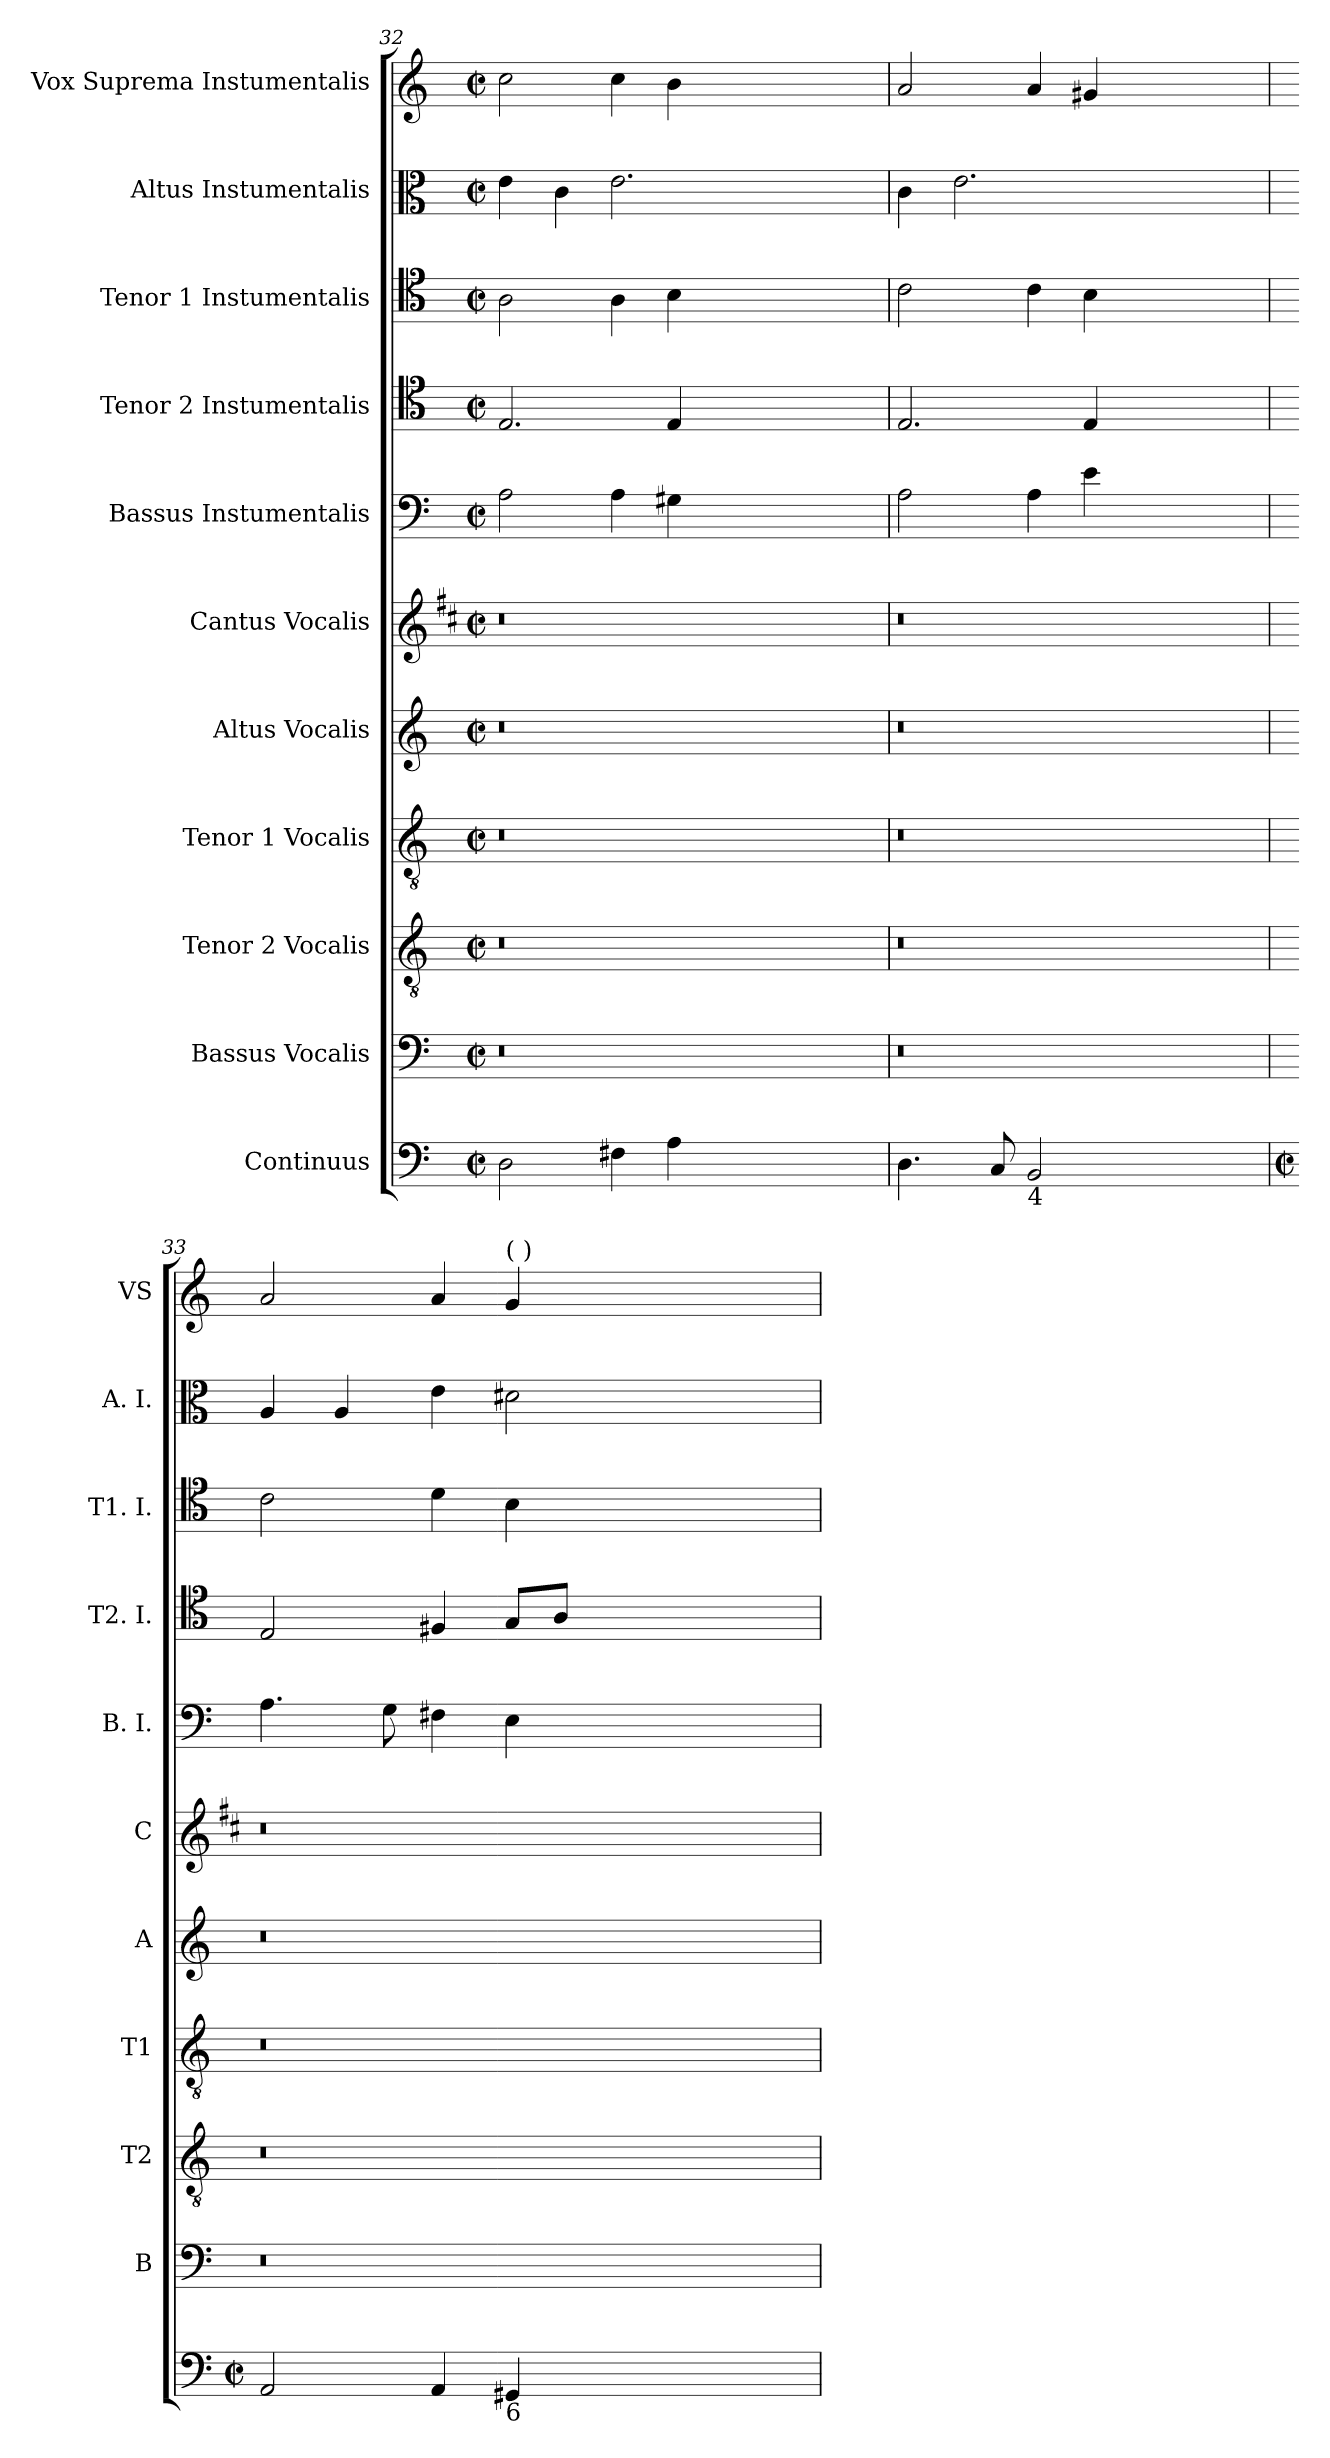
**kern	**kern	**kern	**kern	**kern	**kern	**kern	**kern	**kern	**kern	**kern
*part11	*part10	*part9	*part8	*part7	*part6	*part5	*part4	*part3	*part2	*part1
*staff11	*staff10	*staff9	*staff8	*staff7	*staff6	*staff5	*staff4	*staff3	*staff2	*staff1
*I"Continuus	*I"Bassus Vocalis	*I"Tenor 2 Vocalis	*I"Tenor 1 Vocalis	*I"Altus Vocalis	*I"Cantus Vocalis	*I"Bassus Instumentalis	*I"Tenor 2 Instumentalis	*I"Tenor 1 Instumentalis	*I"Altus Instumentalis	*I"Vox Suprema Instumentalis
*	*I'B	*I'T2	*I'T1	*I'A	*I'C	*I'B. I.	*I'T2. I.	*I'T1. I.	*I'A. I.	*I'VS
!!LO:LB:g=z
*clefF4	*clefF4	*clefGv2	*clefGv2	*clefG2	*clefG2	*clefF4	*clefC4	*clefC4	*clefC3	*clefG2
*	*	*	*	*	*ITrd1c2	*ITrd7c12	*	*	*	*
*k[]	*k[]	*k[]	*k[]	*k[]	*k[]	*k[]	*k[]	*k[]	*k[]	*k[]
*C:	*C:	*C:	*C:	*C:	*C:	*C:	*C:	*C:	*C:	*C:
*M2/2	*M4/2	*M4/2	*M4/2	*M4/2	*M4/2	*M2/2	*M2/2	*M2/2	*M2/2	*M2/2
*met(c|)	*met(c|)	*met(c|)	*met(c|)	*met(c|)	*met(c|)	*met(c|)	*met(c|)	*met(c|)	*met(c|)	*met(c|)
=32	=32	=32	=32	=32	=32	=32	=32	=32	=32	=32
2D	0r	0r	0r	0r	0r	2AA	2.E	2A	4e	2cc
.	.	.	.	.	.	.	.	.	4c	.
4F#X	.	.	.	.	.	4AA	.	4A	2.e	4cc
4A	.	.	.	.	.	4GG#X	4E	4B	.	4b
1ryy	.	.	.	.	.	1ryy	1ryy	1ryy	.	1ryy
.	.	.	.	.	.	.	.	.	2.ryy	.
=32A	=32A	=32A	=32A	=32A	=32A	=32A	=32A	=32A	=32A	=32A
4.D	0r	0r	0r	0r	0r	2AA	2.E	2c	4c	2a
.	.	.	.	.	.	.	.	.	2.e	.
8C	.	.	.	.	.	.	.	.	.	.
!LO:TX:b:t=4	!	!	!	!	!	!	!	!	!	!
2BB	.	.	.	.	.	4AA	.	4c	.	4a
.	.	.	.	.	.	4E	4E	4B	.	4g#X
1ryy	.	.	.	.	.	1ryy	1ryy	1ryy	1ryy	1ryy
!!LO:LB:g=z
=33A	=33A	=33A	=33A	=33A	=33A	=33A	=33A	=33A	=33A	=33A
*M2/2	*	*	*	*	*	*	*	*	*	*
*met(c|)	*	*	*	*	*	*	*	*	*	*
2AA	0r	0r	0r	0r	0r	4.AA	2E	2c	4A	2a
.	.	.	.	.	.	.	.	.	4A	.
.	.	.	.	.	.	8GG	.	.	.	.
4AA	.	.	.	.	.	4FF#X	4F#X	4d	4e	4a
!	!	!	!	!	!	!	!	!	!	!LO:TX:a:t=(  )
!LO:TX:b:t=6	!	!	!	!	!	!	!	!	!	!
4GG#X	.	.	.	.	.	4EE	8GL	4B	2d#X	4g
.	.	.	.	.	.	.	8AJ	.	.	.
1ryy	.	.	.	.	.	1ryy	1ryy	1ryy	.	1ryy
.	.	.	.	.	.	.	.	.	2.ryy	.
=	=	=	=	=	=	=	=	=	=	=
*-	*-	*-	*-	*-	*-	*-	*-	*-	*-	*-
